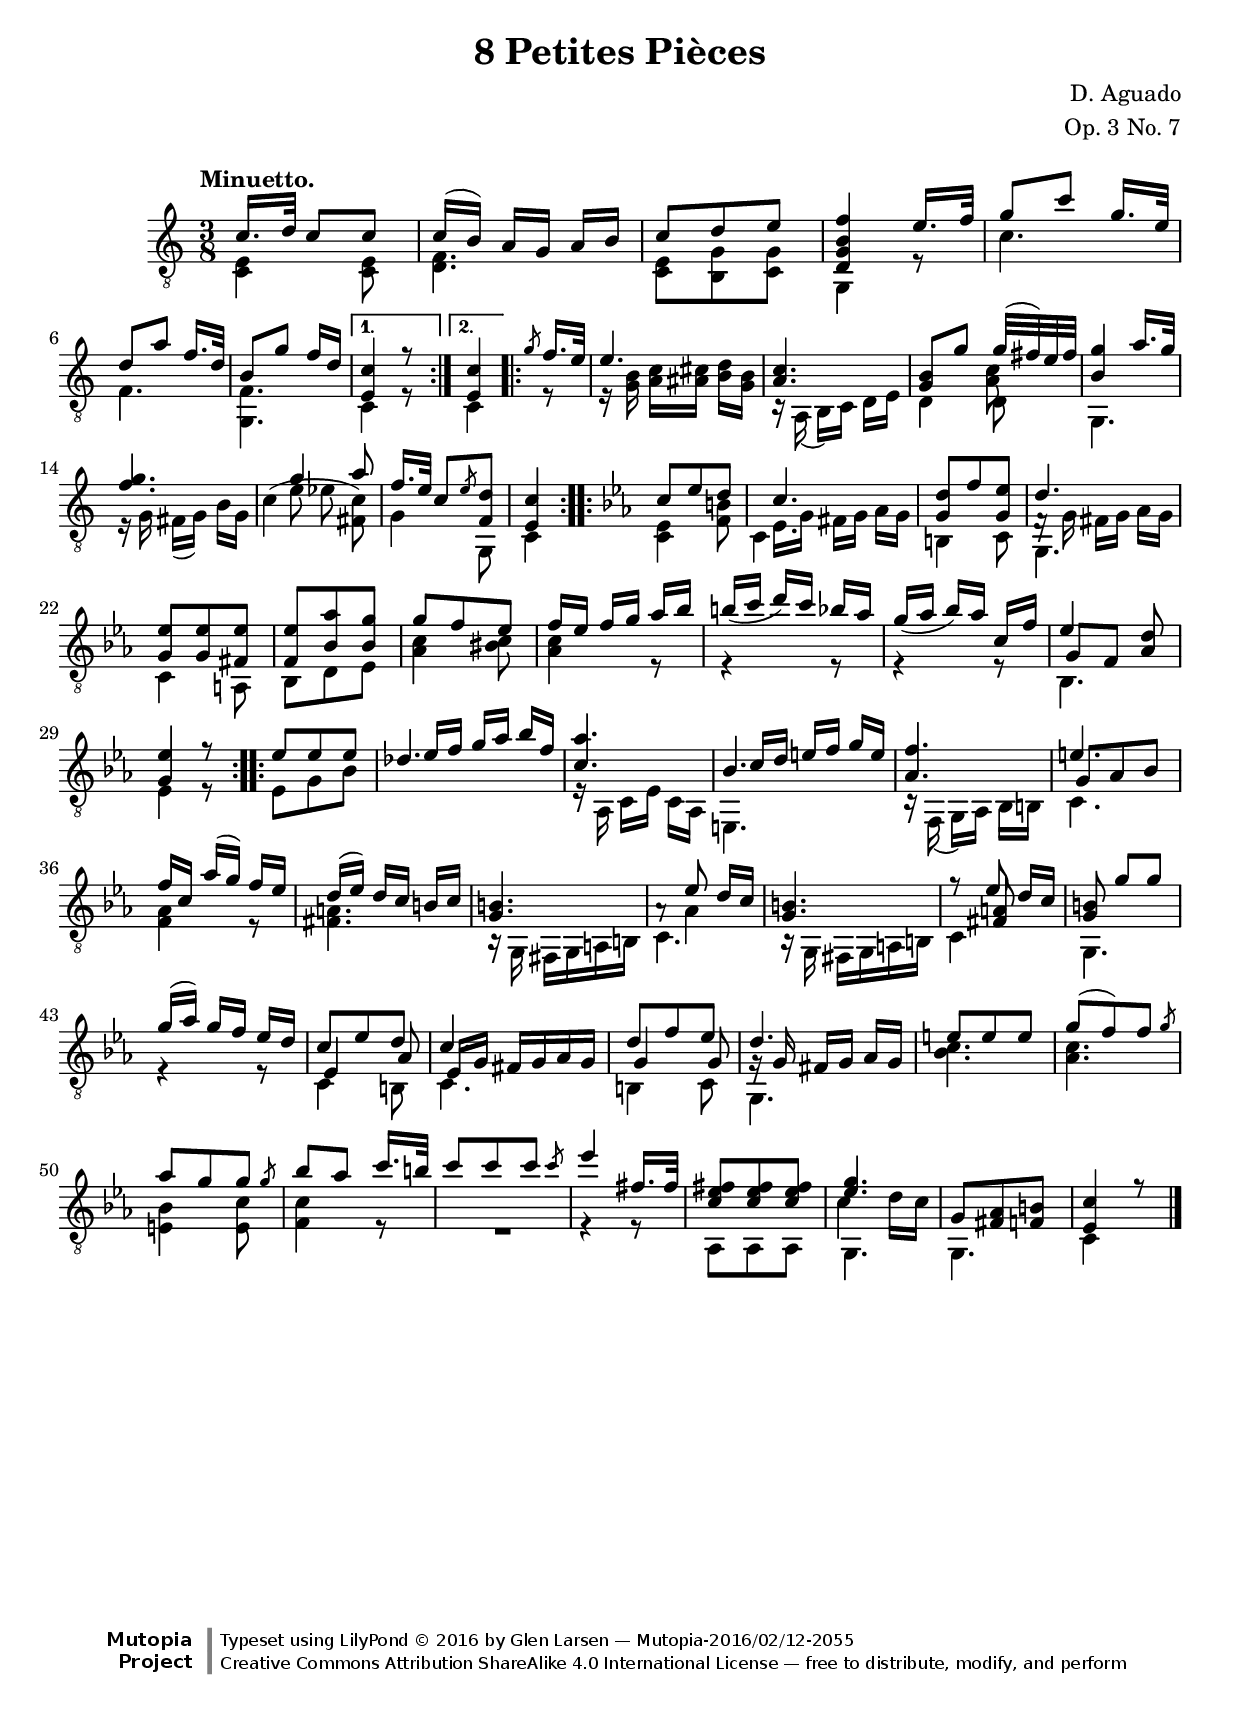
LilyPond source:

\version "2.18.2"

\header {
  title = "8 Petites Pièces"
  composer = "D. Aguado"
  opus = "Op. 3 No. 7"
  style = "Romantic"
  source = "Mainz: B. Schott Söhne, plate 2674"
  % Statens musikbibliotek - The Music Library of Sweden
  % Boije 003 - http://urn.kb.se/resolve?urn=urn:nbn:se:statensmusikverk-4032
  date = "1830"
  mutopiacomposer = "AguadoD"
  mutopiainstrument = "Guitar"
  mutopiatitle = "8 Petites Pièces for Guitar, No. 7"
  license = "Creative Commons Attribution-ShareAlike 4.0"
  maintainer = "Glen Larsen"
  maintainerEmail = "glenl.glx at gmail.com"

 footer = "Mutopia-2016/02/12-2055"
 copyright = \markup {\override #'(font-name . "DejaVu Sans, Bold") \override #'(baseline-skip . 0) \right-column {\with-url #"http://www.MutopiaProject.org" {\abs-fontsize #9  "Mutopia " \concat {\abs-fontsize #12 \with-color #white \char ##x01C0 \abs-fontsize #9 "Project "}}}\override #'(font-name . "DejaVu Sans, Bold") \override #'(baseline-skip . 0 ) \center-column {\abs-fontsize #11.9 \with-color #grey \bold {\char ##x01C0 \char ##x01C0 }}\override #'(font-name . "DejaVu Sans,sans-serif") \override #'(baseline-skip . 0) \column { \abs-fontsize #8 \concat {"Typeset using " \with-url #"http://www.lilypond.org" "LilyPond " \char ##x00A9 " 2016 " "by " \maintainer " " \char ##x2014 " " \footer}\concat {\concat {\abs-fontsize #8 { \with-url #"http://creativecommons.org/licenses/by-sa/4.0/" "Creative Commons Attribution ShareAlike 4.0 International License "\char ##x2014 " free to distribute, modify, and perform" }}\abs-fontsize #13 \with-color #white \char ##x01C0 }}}
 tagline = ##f
}

\paper {
  % add space between composer/opus markup and first staff
  markup-system-spacing #'padding = #3
  % add a little space between composer and opus
  markup-markup-spacing #'padding = #1.2
  top-margin = #8
  bottom-margin = #10
}

mbreak = { \break }
global = {
  \time 3/8
}

upperVoice = \relative c' {
  \voiceOne
  \repeat volta 2 {
    c16. d32 c8[ c] |
    c16( b) a[ g] a b |
    c8 d e |
    <f b, g d>4 e16. f32 |
    g8 c g16.[ e32] |

    d8 a' f16.[ d32] |
    b8 g' f16[ d] |
  }
  \alternative {
    { <c e,>4 r8 }
    { <c e,>4 }
  }
  \repeat volta 2 {
    \slashedGrace{g'8} f16. e32 
    e4. |
    <c a>4. |
    <b g>8 g' g32[( fis) e fis] |
    <g b,>4 a16. g32 |

    <f g>4. |
    g4 a8 |
    f16. e32 c8[ \slashedGrace{e8} <d f,>8] |
    \set Timing.measureLength = #(ly:make-moment 1/4)
    <c e,>4 |
  }
  \set Timing.measureLength = #(ly:make-moment 3/8)
  \key c\minor
  \repeat volta 2 {
    c8 ees d |
    c4. |
    <d g,>8 f <ees g,> |
    d4. |

    <ees g,>8 q <ees fis,> |
    <ees f,> <aes bes,> <g bes,> |
    g8 f ees |
    f16 ees f[ g] aes bes |
    b16_( c d)[ c] bes aes |
    g16_( aes bes)[ aes] c, f |
    ees4 <d aes>8 |

    <ees g,>4 r8 |
  }
  \repeat volta 2 {
    ees8 ees ees |
    des4. |
    <aes' c,>4. |
    bes,4. |
    <f' aes,>4. |
    e4. |

    f16 c aes'([ g]) f ees |
    d( ees) d[ c] b c |
    <b g>4. |
    s8 ees8\noBeam d16 c |
    <b g>4. |
    r8 ees8\noBeam d16 c |
    <b g>8\noBeam g'8 g |

    g16( aes) g[ f] ees d |
    c8 ees d |
    c4. |
    d8 f ees |
    d4. |
    e8 e e |
    g8( f) \afterGrace f {\override Flag.stroke-style="grace" g8} |

    aes8 g \afterGrace g {\override Flag.stroke-style="grace" g8} |
    bes8 aes c16.[ b32] |
    c8 c \afterGrace c {\override Flag.stroke-style="grace" c8} |
    ees4 fis,16.[ fis32] |
    <fis ees c>8 q q |
    <g ees>4. |
    g,8 <aes fis> <b f> |
    <c ees,>4 r8 |
  }
  \bar "|."
}

lowerVoice = \relative c {
  \voiceTwo
  <e c>4 q8 |
  <f d>4. |
  <e c>8 <g b,> <g c,> |
  g,4 r8 |
  c'4. |

  f,4. |
  <f g,>4. |
  c4 r8 |
  c4 r8 |
  r16 <b' g> <c a>16[ <cis ais>16] <d b> <b g> |
  r16 a,( b16[) c] d e |
  d4 d8 |
  g,4. |

  r16 g' fis([ g]) b g |
  e'8\noBeam ees s |
  g,4 g,8 |
  c4                            % partial for repeat
  <ees c>4 <f b>8 |
  ees16 g fis[ g] aes g |
  b,4 c8 |
  g4. |

  c4 a8 |
  bes8 d ees |
  <c' aes>4 <c bis>8 |
  <c aes>4 r8 |
  r4 r8 |
  r4 r8 |
  bes,4. |

  ees4 r8 |
  ees8 g bes |
  s4. |
  r16 aes, c[ ees] c aes |
  e4. |
  r16 f( g)[ aes] bes b |
  c4. |

  <aes' f>4 r8 |
  <a fis>4. |
  r16 g,\noBeam fis g a b |
  c4. |
  r16 g\noBeam fis g a b |
  c4 s8 |
  g4. |

  r4 r8 |
  c4 b8 |
  c4. |
  b4 c8 |
  g4. |
  <c' bes>4. |
  <c aes>4. |

  <bes e,>4 <c e,>8 |
  <c f,>4 r8 |
  R4. |
  r4 r8 |
  aes,8 aes aes |
  g4. |
  g4. |
  c4 s8
}

middleVoice = \relative c' {
  \voiceThree
  \stemDown
  s4.*5 |
  \mbreak
  s4.*6 |
  s4 <c a>8 |
  s4. |
  \mbreak
  s4. |
  \once\override NoteColumn.force-hshift = #-2
  c4( <c fis,>8) |              % hmm, looks better as slur than tie
  s4. |
  s4 s4. |
  \once\override NoteColumn.force-hshift = #-1.5
  c,4. |
  s4. |
  f16\rest g fis[ g] aes g |
  \mbreak
  s4.*6 |
  \stemUp
  g8 f s |
  \mbreak
  s4.*2 |
  \once\override NoteColumn.force-hshift = #2
  ees'16 f g[ aes] bes f |
  s4. |
  \once\override NoteColumn.force-hshift = #2
  c16 d e[ f] g e |
  s4. |
  g,8 aes bes |
  \mbreak
  s4.*3 |
  a8\rest \once\stemDown aes4 |
  s4. |
  s8 <a fis>8 s |
  s4. |
  \mbreak
  s4. |
  ees4 aes8 |
  ees16 g fis[ g aes g] |
  g4 g8 |
  g16\rest g fis[ g] aes g |
  s4.*2 |
  \mbreak
  s4.*5 |
  \stemDown
  c4 d16 c |
  s4*2
}


\score {
  <<
    \new Staff = "Guitar" \with {
      midiInstrument = #"acoustic guitar (nylon)"
      \override StringNumber #'stencil = ##f
    } <<
      \global
      \clef "treble_8"
      \tempo "Minuetto."

      \context Voice = "upperVoice" \upperVoice
      \context Voice = "lowerVoice" \lowerVoice
      \context Voice = "middleVoice" \middleVoice
    >>
%{
    % tabs are not completely developed
    \new TabStaff = "Guitar tabs" \with {
      restrainOpenStrings = ##t
    } <<
      \clef "moderntab"
      \global
      \context TabVoice = "upperVoice" \upperVoice
      \context TabVoice = "lowerVoice" \lowerVoice
      \context TabVoice = "middleVoice" \middleVoice
    >>
%}
  >>
  \layout {}
  \midi {
    \tempo 4 = 80
  }
}
